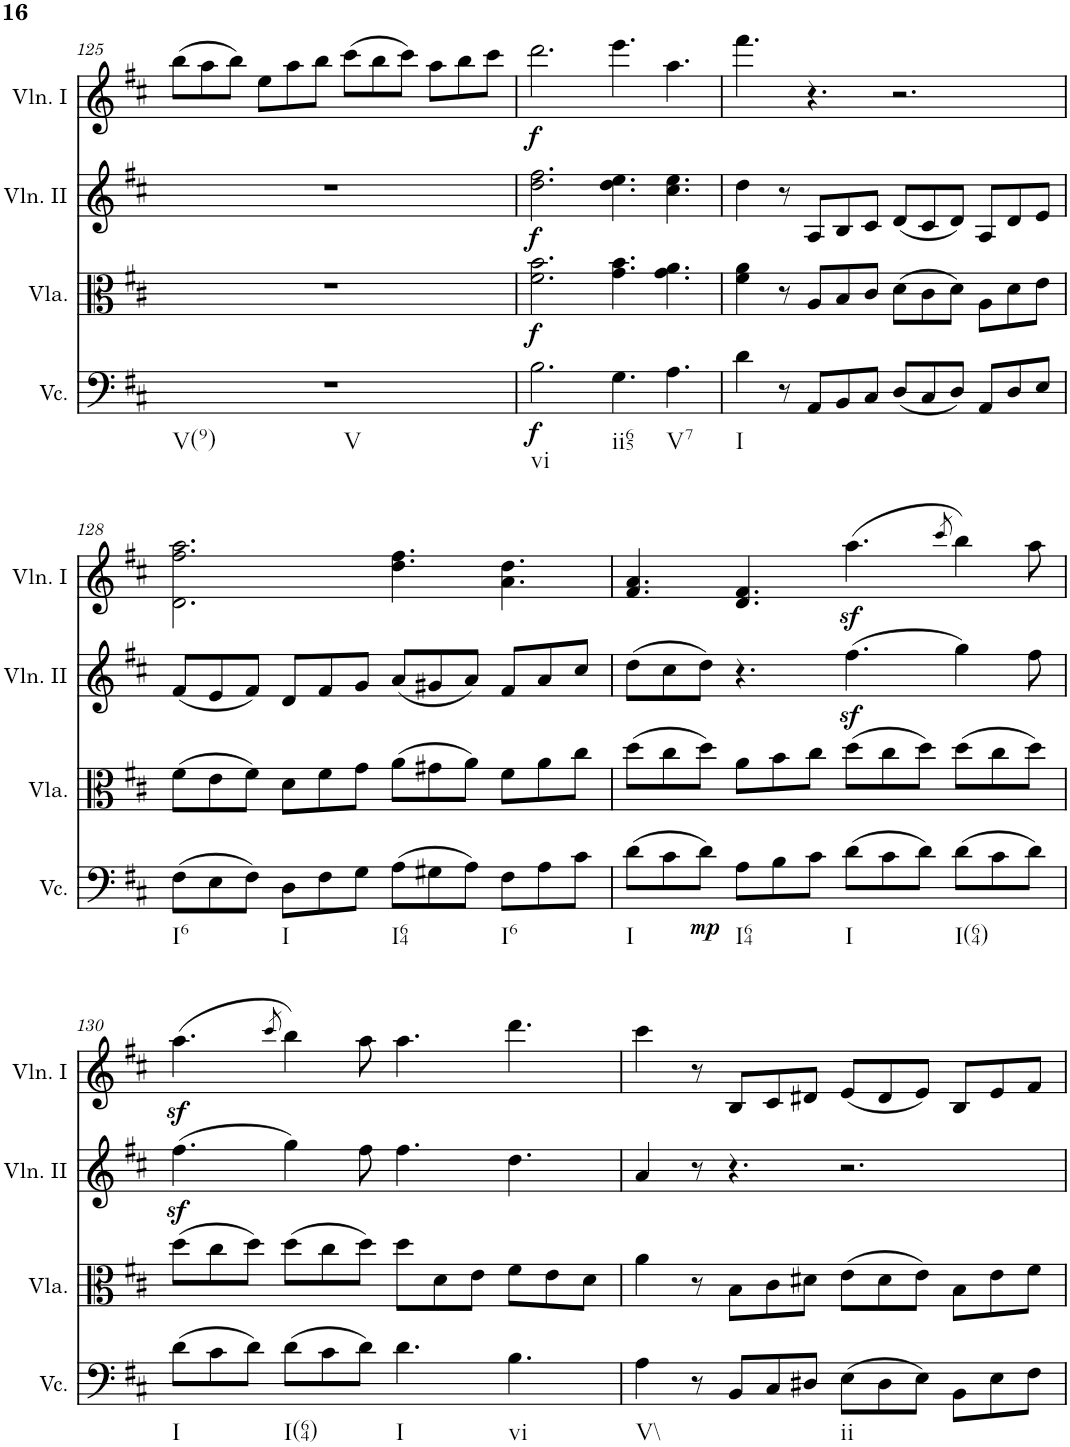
**kern	**dynam	**kern	**dynam	**kern	**dynam	**kern	**dynam
*part4	*part4	*part3	*part3	*part2	*part2	*part1	*part1
*staff4	*staff4	*staff3	*staff3	*staff2	*staff2	*staff1	*staff1
*I"Violoncello	*	*I"Viola	*	*I"Violino II	*	*I"Violino I	*
*I'Vc.	*	*I'Vla.	*	*I'Vln. II	*	*I'Vln. I	*
!!LO:PB:g=z
*clefF4	*	*clefC3	*	*clefG2	*	*clefG2	*
*k[f#c#]	*	*k[f#c#]	*	*k[f#c#]	*	*k[f#c#]	*
*M12/8	*	*M12/8	*	*M12/8	*	*M12/8	*
=125	=125	=125	=125	=125	=125	=125	=125
!LO:TX:b:t=V(9)	!	!	!	!	!	!	!
!LO:TX:b:t=V	!	!	!	!	!	!	!
1.r	.	1.r	.	1.r	.	(8bb\L	.
.	.	.	.	.	.	8aa\	.
.	.	.	.	.	.	8bb\J)	.
.	.	.	.	.	.	8ee\L	.
.	.	.	.	.	.	8aa\	.
.	.	.	.	.	.	8bb\J	.
.	.	.	.	.	.	(8ccc#\L	.
.	.	.	.	.	.	8bb\	.
.	.	.	.	.	.	8ccc#\J)	.
.	.	.	.	.	.	8aa\L	.
.	.	.	.	.	.	8bb\	.
.	.	.	.	.	.	8ccc#\J	.
=126	=126	=126	=126	=126	=126	=126	=126
!LO:TX:b:t=vi	!	!	!	!	!	!	!
!	!LO:DY:b	!	!LO:DY:b	!	!LO:DY:b	!	!LO:DY:b
2.B\	f	2.f#\ 2.b\	f	2.dd\ 2.ff#\	f	2.ddd\	f
!LO:TX:b:t=ii65	!	!	!	!	!	!	!
4.G\	.	4.g\ 4.b\	.	4.dd\ 4.ee\	.	4.eee\	.
!LO:TX:b:t=V7	!	!	!	!	!	!	!
4.A\	.	4.g\ 4.a\	.	4.cc#\ 4.ee\	.	4.aa\	.
=127	=127	=127	=127	=127	=127	=127	=127
!LO:TX:b:t=I	!	!	!	!	!	!	!
4d\	.	4f#\ 4a\	.	4dd\	.	4.fff#\	.
8r	.	8r	.	8r	.	.	.
8AA/L	.	8A/L	.	8A/L	.	4.r	.
8BB/	.	8B/	.	8B/	.	.	.
8C#/J	.	8c#/J	.	8c#/J	.	.	.
(8D/L	.	(8d\L	.	(8d/L	.	2.r	.
8C#/	.	8c#\	.	8c#/	.	.	.
8D/J)	.	8d\J)	.	8d/J)	.	.	.
8AA/L	.	8A\L	.	8A/L	.	.	.
8D/	.	8d\	.	8d/	.	.	.
8E/J	.	8e\J	.	8e/J	.	.	.
!!LO:LB:g=z
=128	=128	=128	=128	=128	=128	=128	=128
!LO:TX:b:t=I6	!	!	!	!	!	!	!
(8F#\L	.	(8f#\L	.	(8f#/L	.	2.d\ 2.ff#\ 2.aa\	.
8E\	.	8e\	.	8e/	.	.	.
8F#\J)	.	8f#\J)	.	8f#/J)	.	.	.
!LO:TX:b:t=I	!	!	!	!	!	!	!
8D\L	.	8d\L	.	8d/L	.	.	.
8F#\	.	8f#\	.	8f#/	.	.	.
8G\J	.	8g\J	.	8g/J	.	.	.
!LO:TX:b:t=I64	!	!	!	!	!	!	!
(8A\L	.	(8a\L	.	(8a/L	.	4.dd\ 4.ff#\	.
8G#X\	.	8g#X\	.	8g#X/	.	.	.
8A\J)	.	8a\J)	.	8a/J)	.	.	.
!LO:TX:b:t=I6	!	!	!	!	!	!	!
8F#\L	.	8f#\L	.	8f#/L	.	4.a\ 4.dd\	.
8A\	.	8a\	.	8a/	.	.	.
8c#\J	.	8cc#\J	.	8cc#/J	.	.	.
=129	=129	=129	=129	=129	=129	=129	=129
!LO:TX:b:t=I	!	!	!	!	!	!	!
(8d\L	.	(8dd\L	.	(8dd\L	.	4.f#/ 4.a/	.
8c#\	.	8cc#\	.	8cc#\	.	.	.
!	!LO:DY:b	!	!	!	!	!	!
8d\J)	mp	8dd\J)	.	8dd\J)	.	.	.
!LO:TX:b:t=I64	!	!	!	!	!	!	!
8A\L	.	8a\L	.	4.r	.	4.d/ 4.f#/	.
8B\	.	8b\	.	.	.	.	.
8c#\J	.	8cc#\J	.	.	.	.	.
!LO:TX:b:t=I	!	!	!	!	!	!	!
(8d\L	.	(8dd\L	.	(4.ff#z<\	.	(4.aaz<\	.
8c#\	.	8cc#\	.	.	.	.	.
8d\J)	.	8dd\J)	.	.	.	.	.
.	.	.	.	.	.	8qccc#/	.
!LO:TX:b:t=I(64)	!	!	!	!	!	!	!
(8d\L	.	(8dd\L	.	4gg\)	.	4bb\)	.
8c#\	.	8cc#\	.	.	.	.	.
8d\J)	.	8dd\J)	.	8ff#\	.	8aa\	.
!!LO:LB:g=z
=130	=130	=130	=130	=130	=130	=130	=130
!LO:TX:b:t=I	!	!	!	!	!	!	!
(8d\L	.	(8dd\L	.	(4.ff#z<\	.	(4.aaz<\	.
8c#\	.	8cc#\	.	.	.	.	.
8d\J)	.	8dd\J)	.	.	.	.	.
.	.	.	.	.	.	8qccc#/	.
!LO:TX:b:t=I(64)	!	!	!	!	!	!	!
(8d\L	.	(8dd\L	.	4gg\)	.	4bb\)	.
8c#\	.	8cc#\	.	.	.	.	.
8d\J)	.	8dd\J)	.	8ff#\	.	8aa\	.
!LO:TX:b:t=I	!	!	!	!	!	!	!
4.d\	.	8dd\L	.	4.ff#\	.	4.aa\	.
.	.	8d\	.	.	.	.	.
.	.	8e\J	.	.	.	.	.
!LO:TX:b:t=vi	!	!	!	!	!	!	!
4.B\	.	8f#\L	.	4.dd\	.	4.ddd\	.
.	.	8e\	.	.	.	.	.
.	.	8d\J	.	.	.	.	.
=131	=131	=131	=131	=131	=131	=131	=131
!LO:TX:b:t=V\\	!	!	!	!	!	!	!
4A\	.	4a\	.	4a/	.	4ccc#\	.
8r	.	8r	.	8r	.	8r	.
8BB/L	.	8B\L	.	4.r	.	8B/L	.
8C#/	.	8c#\	.	.	.	8c#/	.
8D#X/J	.	8d#X\J	.	.	.	8d#X/J	.
!LO:TX:b:t=ii	!	!	!	!	!	!	!
(8E\L	.	(8e\L	.	2.r	.	(8e/L	.
8D#\	.	8d#\	.	.	.	8d#/	.
8E\J)	.	8e\J)	.	.	.	8e/J)	.
8BB\L	.	8B\L	.	.	.	8B/L	.
8E\	.	8e\	.	.	.	8e/	.
8F#\J	.	8f#\J	.	.	.	8f#/J	.
=	=	=	=	=	=	=	=
*-	*-	*-	*-	*-	*-	*-	*-
